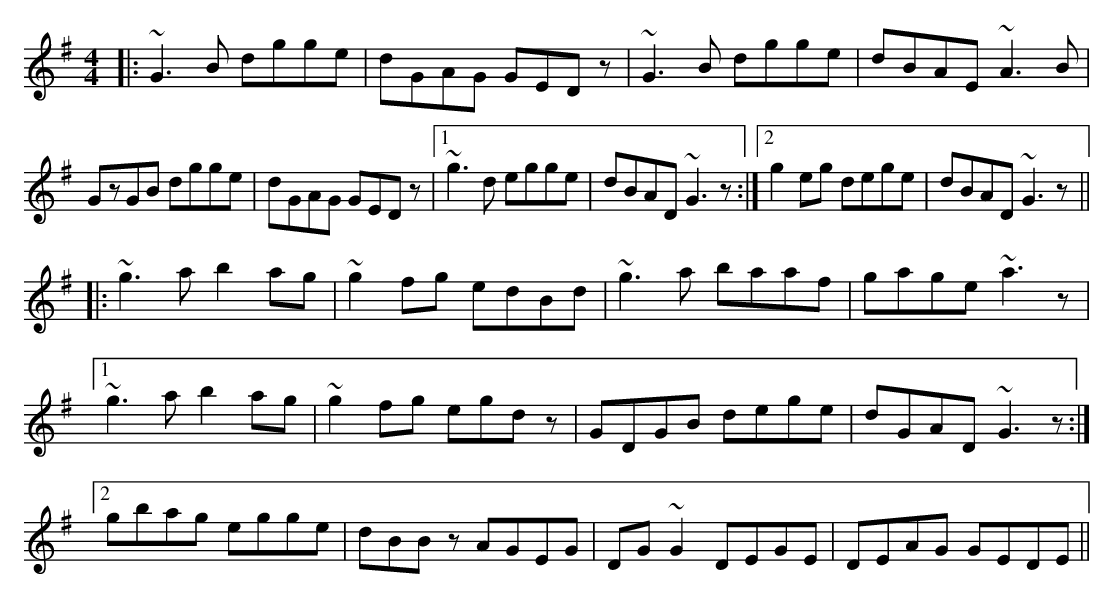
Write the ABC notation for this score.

X:1
M:4/4
K:G
|:~G3B dgge|dGAG GEDz|~G3B dgge|dBAE ~A3B|
GzGB dgge|dGAG GEDz|1 ~g3d egge|dBAD ~G3z:|2 g2eg dege|dBAD ~G3z||
|:~g3a b2ag|~g2fg edBd|~g3a baaf|gage ~a3z|
[1~g3a b2ag|~g2fg egdz|GDGB dege|dGAD ~G3z:|
[2gbag egge|dBBz AGEG|DG~G2 DEGE|DEAG GEDE||
